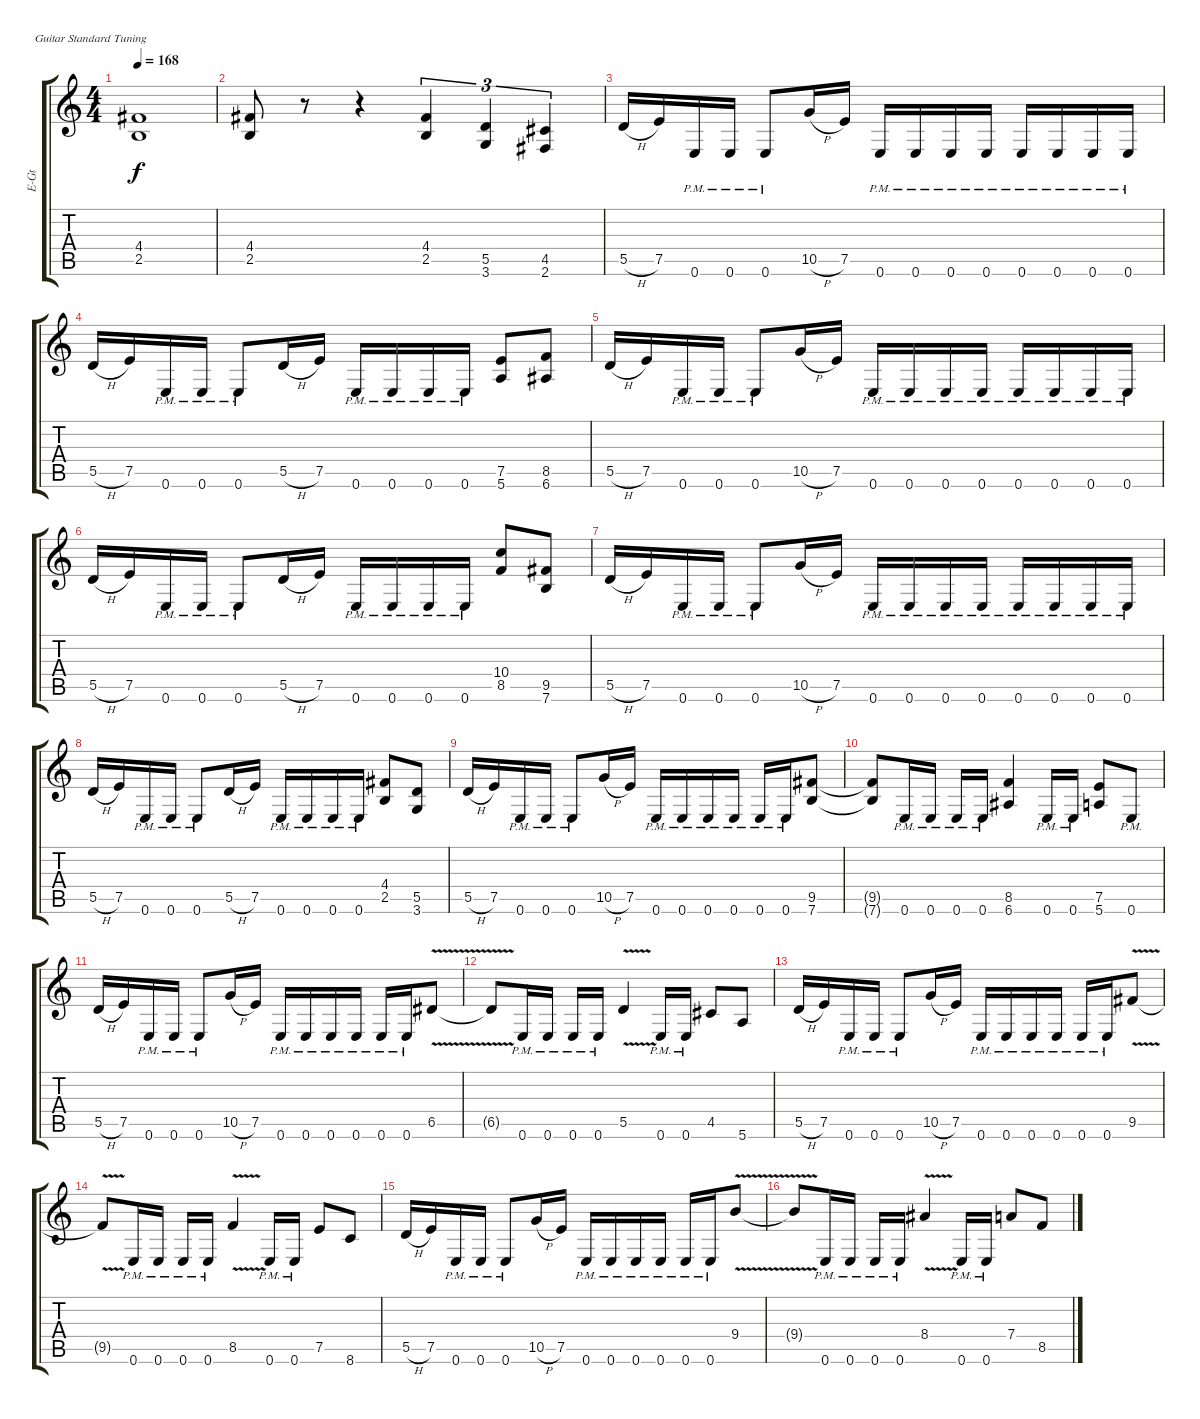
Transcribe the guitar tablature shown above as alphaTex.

\bracketExtendMode groupsimilarinstruments
\track ("D. Mustaine" "E-Gt") {instrument distortionguitar}
\staff {score tabs}
\tuning (E4 B3 G3 D3 A2 E2)
\ts (4 4)
\tempo 168
\clef g2
\ks c
(4.4{acc #} 2.5).1{dy f} |
(4.4{acc #} 2.5).8 r.8 r.4 (4.4{acc #} 2.5).4{tu (3 2)} (5.5 3.6).4{tu (3 2)} (4.5{acc #} 2.6{acc #}).4{tu (3 2)} |
5.5{h}.16 7.5.16 0.6{pm}.16 0.6{pm}.16 0.6{pm}.8 10.5{h}.16 7.5.16 0.6{pm}.16 0.6{pm}.16 0.6{pm}.16 0.6{pm}.16 0.6{pm}.16 0.6{pm}.16 0.6{pm}.16 0.6{pm}.16 |
5.5{h}.16 7.5.16 0.6{pm}.16 0.6{pm}.16 0.6{pm}.8 5.5{h}.16 7.5.16 0.6{pm}.16 0.6{pm}.16 0.6{pm}.16 0.6{pm}.16 (7.5 5.6).8 (8.5 6.6{acc #}).8 |
5.5{h}.16 7.5.16 0.6{pm}.16 0.6{pm}.16 0.6{pm}.8 10.5{h}.16 7.5.16 0.6{pm}.16 0.6{pm}.16 0.6{pm}.16 0.6{pm}.16 0.6{pm}.16 0.6{pm}.16 0.6{pm}.16 0.6{pm}.16 |
5.5{h}.16 7.5.16 0.6{pm}.16 0.6{pm}.16 0.6{pm}.8 5.5{h}.16 7.5.16 0.6{pm}.16 0.6{pm}.16 0.6{pm}.16 0.6{pm}.16 (10.4 8.5).8 (9.5{acc #} 7.6).8 |
5.5{h}.16 7.5.16 0.6{pm}.16 0.6{pm}.16 0.6{pm}.8 10.5{h}.16 7.5.16 0.6{pm}.16 0.6{pm}.16 0.6{pm}.16 0.6{pm}.16 0.6{pm}.16 0.6{pm}.16 0.6{pm}.16 0.6{pm}.16 |
5.5{h}.16 7.5.16 0.6{pm}.16 0.6{pm}.16 0.6{pm}.8 5.5{h}.16 7.5.16 0.6{pm}.16 0.6{pm}.16 0.6{pm}.16 0.6{pm}.16 (4.4{acc #} 2.5).8 (5.5 3.6).8 |
5.5{h}.16 7.5.16 0.6{pm}.16 0.6{pm}.16 0.6{pm}.8 10.5{h}.16 7.5.16 0.6{pm}.16 0.6{pm}.16 0.6{pm}.16 0.6{pm}.16 0.6{pm}.16 0.6{pm}.16 (9.5{acc #} 7.6).8 |
(9.5{t acc #} 7.6{t}).8 0.6{pm}.16 0.6{pm}.16 0.6{pm}.16 0.6{pm}.16 (8.5 6.6{acc #}).4 0.6{pm}.16 0.6{pm}.16 (7.5 5.6).8 0.6{pm}.8 |
5.5{h}.16 7.5.16 0.6{pm}.16 0.6{pm}.16 0.6{pm}.8 10.5{h}.16 7.5.16 0.6{pm}.16 0.6{pm}.16 0.6{pm}.16 0.6{pm}.16 0.6{pm}.16 0.6{pm}.16 6.5{v acc #}.8 |
6.5{v t acc #}.8 0.6{pm}.16 0.6{pm}.16 0.6{pm}.16 0.6{pm}.16 5.5{v}.4 0.6{pm}.16 0.6{pm}.16 4.5{acc #}.8 5.6.8 |
5.5{h}.16 7.5.16 0.6{pm}.16 0.6{pm}.16 0.6{pm}.8 10.5{h}.16 7.5.16 0.6{pm}.16 0.6{pm}.16 0.6{pm}.16 0.6{pm}.16 0.6{pm}.16 0.6{pm}.16 9.5{v acc #}.8 |
9.5{v t acc #}.8 0.6{pm}.16 0.6{pm}.16 0.6{pm}.16 0.6{pm}.16 8.5{v}.4 0.6{pm}.16 0.6{pm}.16 7.5.8 8.6.8 |
5.5{h}.16 7.5.16 0.6{pm}.16 0.6{pm}.16 0.6{pm}.8 10.5{h}.16 7.5.16 0.6{pm}.16 0.6{pm}.16 0.6{pm}.16 0.6{pm}.16 0.6{pm}.16 0.6{pm}.16 9.4{v}.8 |
9.4{v t}.8 0.6{pm}.16 0.6{pm}.16 0.6{pm}.16 0.6{pm}.16 8.4{v acc #}.4 0.6{pm}.16 0.6{pm}.16 7.4.8 8.5.8
